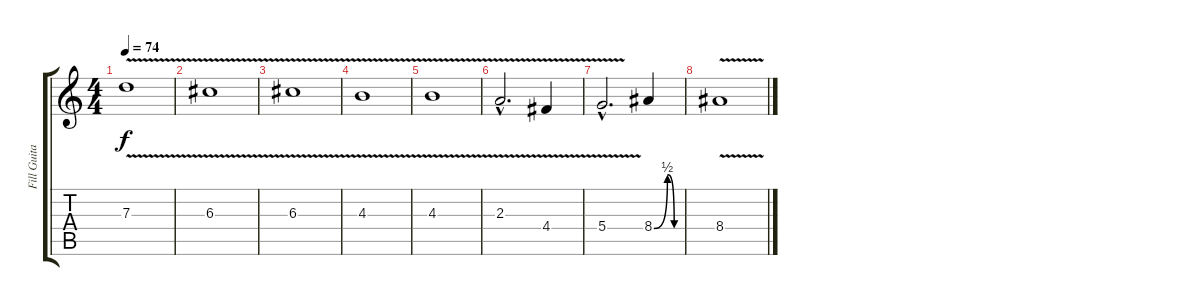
\track ("Fill Guitar #1" "Fill Guita") {instrument distortionguitar}
\staff {score tabs}
\tuning (E4 B3 G3 D3 A2 E2) {hide}
\ts (4 4)
\tempo 74
\clef g2
\ks c
7.3{v}.1{dy f volume 5} |
6.3{v}.1 |
6.3{v}.1 |
4.3{v}.1 |
4.3{v}.1{volume 0} |
2.3{v hac}.2{d} 4.4{v}.4 |
5.4{v hac}.2{d} 8.4{be (custom 0 0 30 2 45 0 60 0)}.4 |
8.4{v}.1
